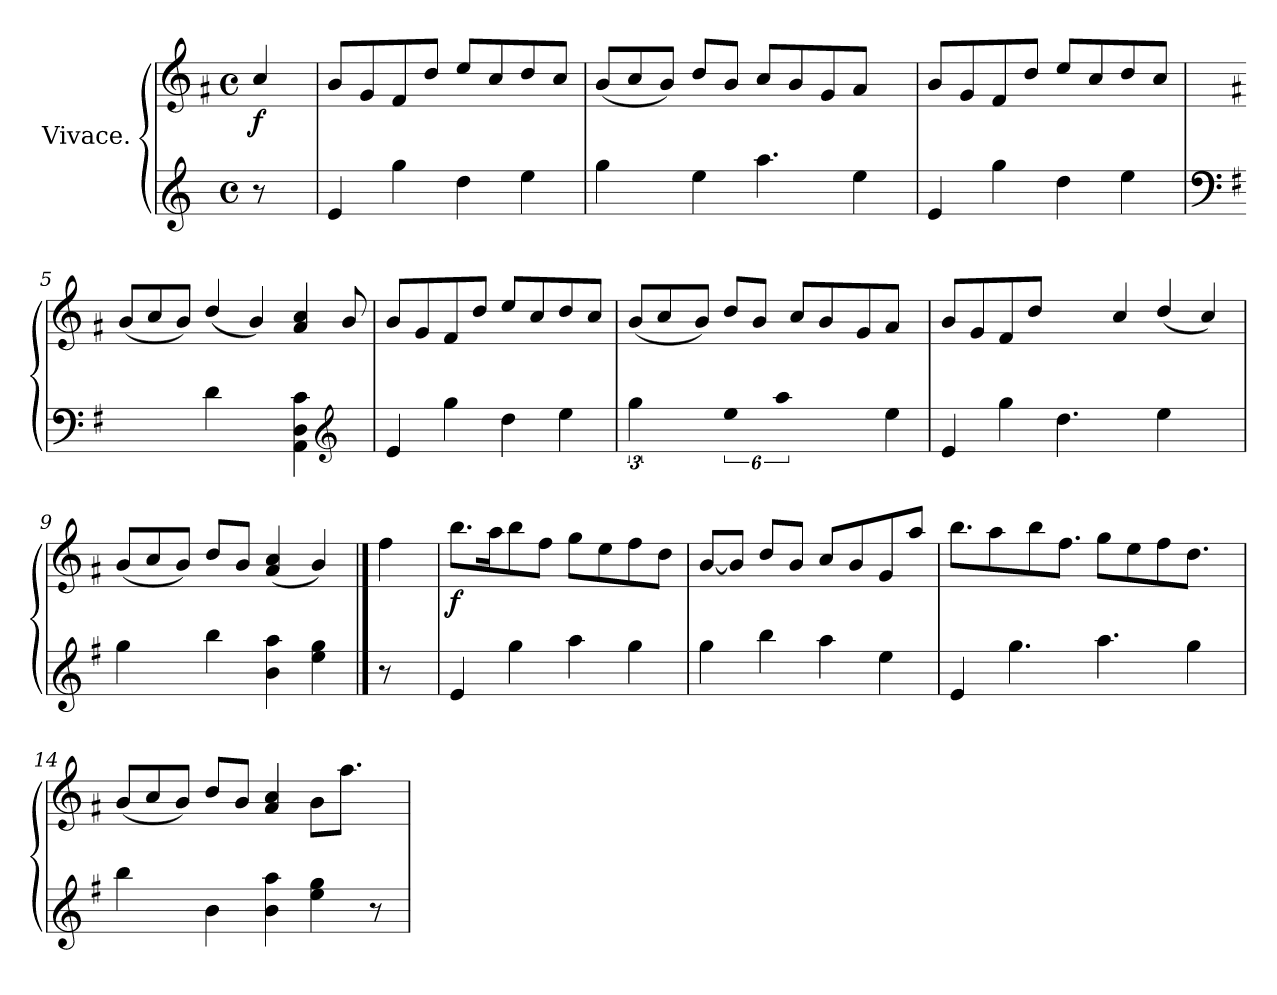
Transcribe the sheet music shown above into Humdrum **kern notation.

**kern	**kern	**dynam
*part1	*part1	*part1
*staff2	*staff1	*staff1/2
*I"Vivace.	*	*
*	*clefG3	*
*	*k[f#]	*
*M4/4	*M4/4	*
*met(c)	*met(c)	*
=1	=1	=1
!	!	!LO:DY:b
8r	4a/	f
8ryy	.	.
=2	=2	=2
4e/	8g/L	.
.	8e/	.
4gg\	8d/	.
.	8b/J	.
4dd\	8cc/L	.
.	8a/	.
4ee\	8b/	.
.	8a/J	.
=3	=3	=3
4gg\	(<8g/L	.
.	8a/	.
8ryy	8g/J)	.
4ee\	8b/L	.
.	8g/J	.
4.aa\	8a/L	.
.	8g/	.
.	8e/	.
4ee\	8f#/J	.
.	8ryy	.
=4	=4	=4
4e/	8g/L	.
.	8e/	.
4gg\	8d/	.
.	8b/J	.
4dd\	8cc/L	.
.	8a/	.
4ee\	8b/	.
.	8a/J	.
!!LO:LB:g=z
=5	=5	=5
*clefF4	*	*
*k[f#]	*k[f#]	*
4.ryy	(<8g/L	.
.	8a/	.
.	8g/J)	.
4d\	(>4b/	.
4ryy	4g/)	.
4AA\ 4D\ 4c\	4f#/ 4a/	.
*clefG2	*	*
8ryy	8g/	.
=6	=6	=6
4e/	8g/L	.
.	8e/	.
4gg\	8d/	.
.	8b/J	.
4dd\	8cc/L	.
.	8a/	.
4ee\	8b/	.
.	8a/J	.
=7	=7	=7
6gg\	(<8g/L	.
.	8a/	.
24%5ryy	.	.
.	8g/J)	.
6ee\	8b/L	.
.	8g/J	.
6aa\	.	.
.	8a/L	.
6ryy	.	.
.	8g/	.
4ee\	8e/	.
.	8f#/J	.
=8	=8	=8
4e/	8g/L	.
.	8e/	.
4gg\	8d/	.
.	8b/J	.
4.dd\	4.ryy	.
4ryy	4a/	.
4ee\	(>4b/	.
4ryy	4a/)	.
=9	=9	=9
4gg\	(<8g/L	.
.	8a/	.
8ryy	8g/J)	.
4bb\	8b/L	.
.	8g/J	.
4b\ 4aa\	(<4f#/ 4a/	.
4ee\ 4gg\	4g/)	.
!!LO:LB:g=z
==10	==10	==10
8r	4dd\	.
8ryy	.	.
=11	=11	=11
!	!	!LO:DY:b
4e/	8.gg\L	f
.	16ff#\k	.
4gg\	8gg\	.
.	8dd\J	.
4aa\	8ee\L	.
.	8cc\	.
4gg\	8dd\	.
.	8b\J	.
=12	=12	=12
4gg\	[<8g/L	.
.	8g/J]	.
4bb\	8b/L	.
.	8g/J	.
4aa\	8a/L	.
.	8g/	.
4ee\	8e/	.
.	8ff#/J	.
=13	=13	=13
4e/	8.gg\L	.
.	8ff#\	.
4.gg\	.	.
.	8gg\	.
.	8.dd\J	.
4.aa\	8ee\L	.
.	8cc\	.
.	8dd\	.
4gg\	8.b\J	.
.	16ryy	.
=14	=14	=14
4bb\	(<8g/L	.
.	8a/	.
8ryy	8g/J)	.
4b\	8b/L	.
.	8g/J	.
4b\ 4aa\	4f#/ 4a/	.
4ee\ 4gg\	8g\L	.
.	8.ff#\J	.
8r	.	.
.	16ryy	.
=	=	=
*-	*-	*-
